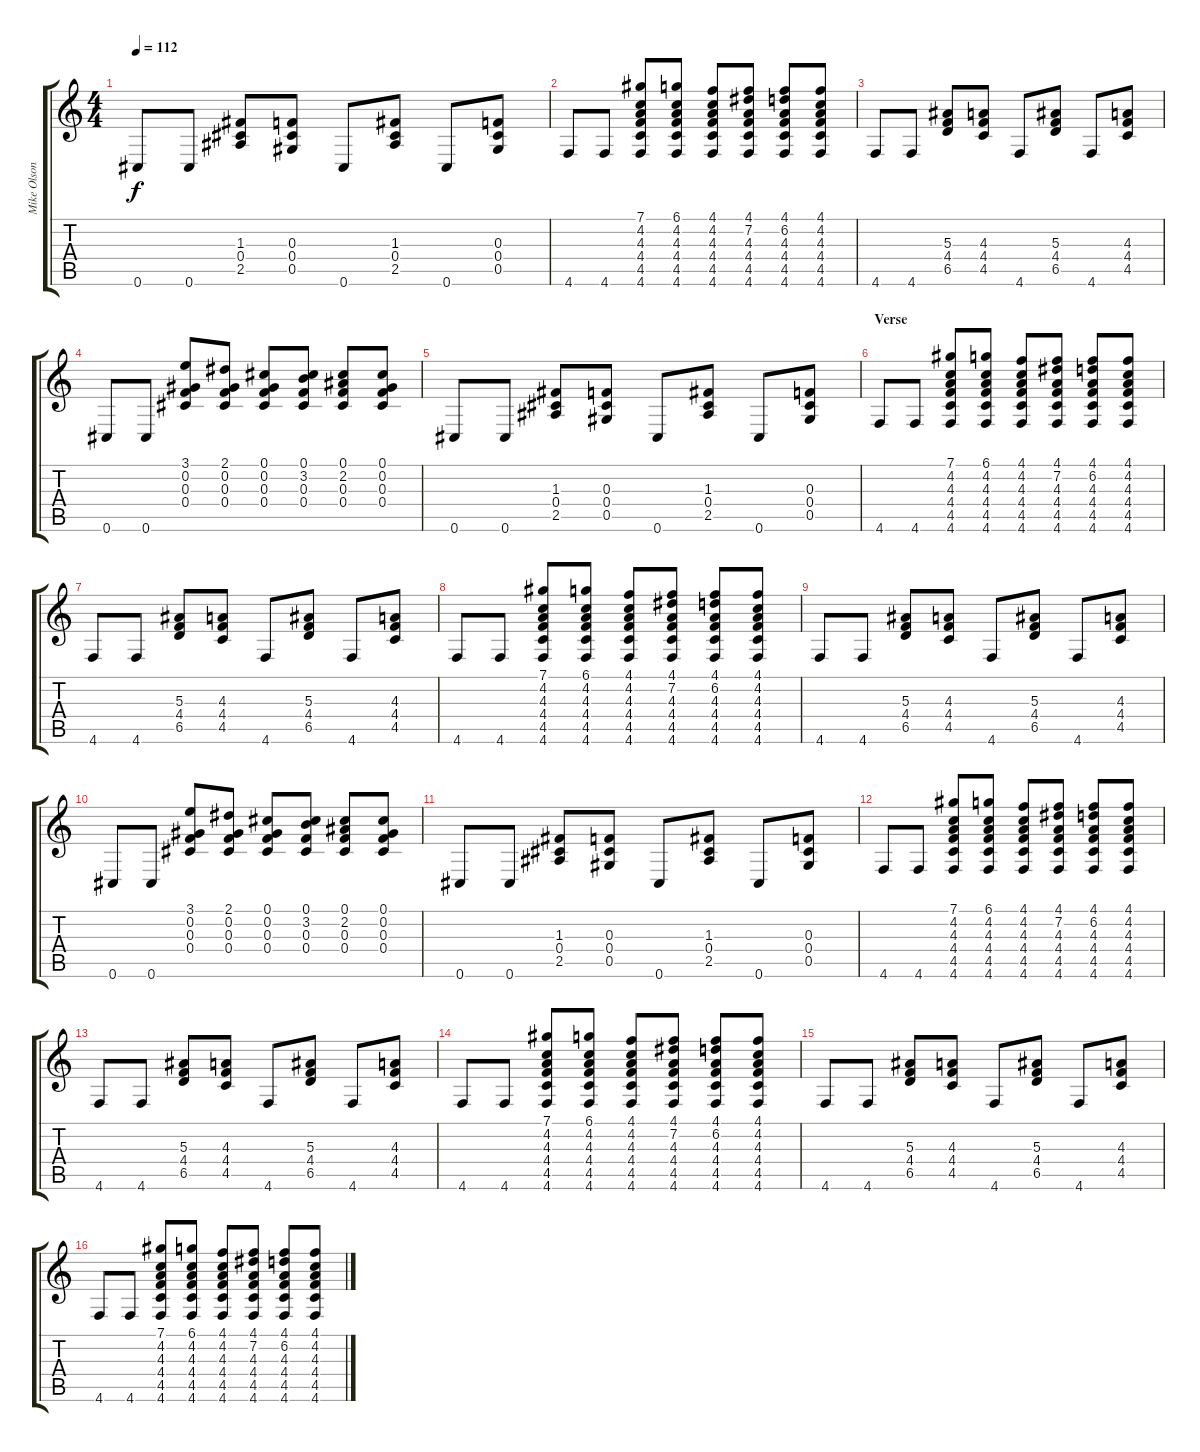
\track ("Mike Olson" "Mike Olson") {instrument acousticguitarsteel}
\staff {score tabs}
\tuning (Db4 Ab3 F3 Db3 Ab2 Db2) {hide}
\ts (4 4)
\tempo 112
\clef g2
\ks c
0.6.8{dy f} 0.6.8 (1.3 0.4 2.5).8 (0.3 0.4 0.5).8 0.6.8 (1.3 0.4 2.5).8 0.6.8 (0.3 0.4 0.5).8 |
4.6.8 4.6.8 (7.1 4.2 4.3 4.4 4.5 4.6).8 (6.1 4.2 4.3 4.4 4.5 4.6).8 (4.1 4.2 4.3 4.4 4.5 4.6).8 (4.1 7.2 4.3 4.4 4.5 4.6).8 (4.1 6.2 4.3 4.4 4.5 4.6).8 (4.1 4.2 4.3 4.4 4.5 4.6).8 |
4.6.8 4.6.8 (5.3 4.4 6.5).8 (4.3 4.4 4.5).8 4.6.8 (5.3 4.4 6.5).8 4.6.8 (4.3 4.4 4.5).8 |
0.6.8 0.6.8 (3.1 0.2 0.3 0.4).8 (2.1 0.2 0.3 0.4).8 (0.1 0.2 0.3 0.4).8 (0.1 3.2 0.3 0.4).8 (0.1 2.2 0.3 0.4).8 (0.1 0.2 0.3 0.4).8 |
0.6.8 0.6.8 (1.3 0.4 2.5).8 (0.3 0.4 0.5).8 0.6.8 (1.3 0.4 2.5).8 0.6.8 (0.3 0.4 0.5).8 |
\section ("" "Verse")
4.6.8 4.6.8 (7.1 4.2 4.3 4.4 4.5 4.6).8 (6.1 4.2 4.3 4.4 4.5 4.6).8 (4.1 4.2 4.3 4.4 4.5 4.6).8 (4.1 7.2 4.3 4.4 4.5 4.6).8 (4.1 6.2 4.3 4.4 4.5 4.6).8 (4.1 4.2 4.3 4.4 4.5 4.6).8 |
4.6.8 4.6.8 (5.3 4.4 6.5).8 (4.3 4.4 4.5).8 4.6.8 (5.3 4.4 6.5).8 4.6.8 (4.3 4.4 4.5).8 |
4.6.8 4.6.8 (7.1 4.2 4.3 4.4 4.5 4.6).8 (6.1 4.2 4.3 4.4 4.5 4.6).8 (4.1 4.2 4.3 4.4 4.5 4.6).8 (4.1 7.2 4.3 4.4 4.5 4.6).8 (4.1 6.2 4.3 4.4 4.5 4.6).8 (4.1 4.2 4.3 4.4 4.5 4.6).8 |
4.6.8 4.6.8 (5.3 4.4 6.5).8 (4.3 4.4 4.5).8 4.6.8 (5.3 4.4 6.5).8 4.6.8 (4.3 4.4 4.5).8 |
0.6.8 0.6.8 (3.1 0.2 0.3 0.4).8 (2.1 0.2 0.3 0.4).8 (0.1 0.2 0.3 0.4).8 (0.1 3.2 0.3 0.4).8 (0.1 2.2 0.3 0.4).8 (0.1 0.2 0.3 0.4).8 |
0.6.8 0.6.8 (1.3 0.4 2.5).8 (0.3 0.4 0.5).8 0.6.8 (1.3 0.4 2.5).8 0.6.8 (0.3 0.4 0.5).8 |
4.6.8 4.6.8 (7.1 4.2 4.3 4.4 4.5 4.6).8 (6.1 4.2 4.3 4.4 4.5 4.6).8 (4.1 4.2 4.3 4.4 4.5 4.6).8 (4.1 7.2 4.3 4.4 4.5 4.6).8 (4.1 6.2 4.3 4.4 4.5 4.6).8 (4.1 4.2 4.3 4.4 4.5 4.6).8 |
4.6.8 4.6.8 (5.3 4.4 6.5).8 (4.3 4.4 4.5).8 4.6.8 (5.3 4.4 6.5).8 4.6.8 (4.3 4.4 4.5).8 |
4.6.8 4.6.8 (7.1 4.2 4.3 4.4 4.5 4.6).8 (6.1 4.2 4.3 4.4 4.5 4.6).8 (4.1 4.2 4.3 4.4 4.5 4.6).8 (4.1 7.2 4.3 4.4 4.5 4.6).8 (4.1 6.2 4.3 4.4 4.5 4.6).8 (4.1 4.2 4.3 4.4 4.5 4.6).8 |
4.6.8 4.6.8 (5.3 4.4 6.5).8 (4.3 4.4 4.5).8 4.6.8 (5.3 4.4 6.5).8 4.6.8 (4.3 4.4 4.5).8 |
4.6.8 4.6.8 (7.1 4.2 4.3 4.4 4.5 4.6).8 (6.1 4.2 4.3 4.4 4.5 4.6).8 (4.1 4.2 4.3 4.4 4.5 4.6).8 (4.1 7.2 4.3 4.4 4.5 4.6).8 (4.1 6.2 4.3 4.4 4.5 4.6).8 (4.1 4.2 4.3 4.4 4.5 4.6).8
